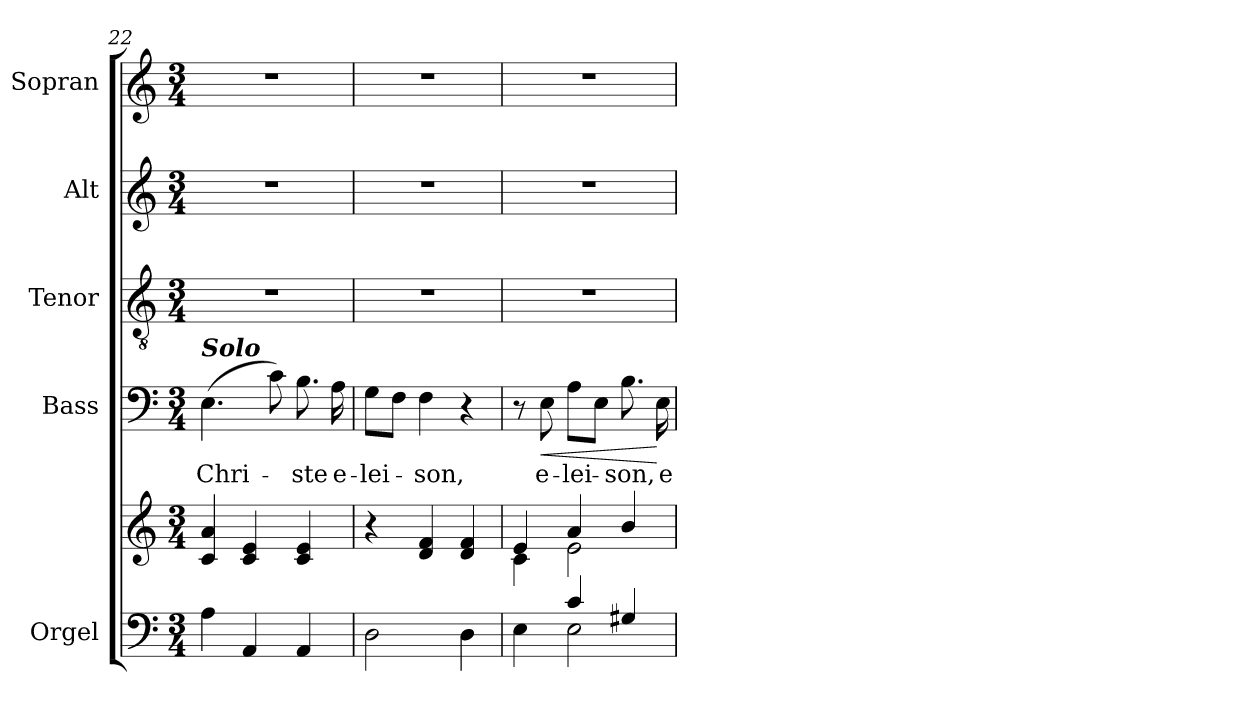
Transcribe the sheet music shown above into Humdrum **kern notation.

**kern	**kern	**kern	**text	**dynam	**kern	**kern	**kern
*part5	*part5	*part4	*part4	*part4	*part3	*part2	*part1
*staff6	*staff5	*staff4	*staff4	*staff4	*staff3	*staff2	*staff1
*I"Orgel	*	*I"Bass	*	*	*I"Tenor	*I"Alt	*I"Sopran
*I'Org.	*	*I'B.	*	*	*I'T.	*I'A.	*I'S.
*clefF4	*clefG2	*clefF4	*	*	*clefGv2	*clefG2	*clefG2
*k[]	*k[]	*k[]	*	*	*k[]	*k[]	*k[]
*C:	*C:	*C:	*	*	*C:	*C:	*C:
*M3/4	*M3/4	*M3/4	*	*	*M3/4	*M3/4	*M3/4
=22	=22	=22	=22	=22	=22	=22	=22
!	!	!LO:TX:a:Bi:t=Solo	!	!	!	!	!
!	!	!	!LO:LY:b	!	!	!	!
4A\	4c/ 4a/	(>4.E\	Chri-	.	2.r	2.r	2.r
4AA/	4c/ 4e/	.	.	.	.	.	.
.	.	8c\)	.	.	.	.	.
!	!	!	!LO:LY:b	!	!	!	!
4AA/	4c/ 4e/	8.B\	-ste	.	.	.	.
!	!	!	!LO:LY:b	!	!	!	!
.	.	16A\	e-	.	.	.	.
=23	=23	=23	=23	=23	=23	=23	=23
!	!	!	!LO:LY:b	!	!	!	!
2D\	4r	8G\L	-lei-	.	2.r	2.r	2.r
.	.	8F\J	.	.	.	.	.
!	!	!	!LO:LY:b	!	!	!	!
.	4d/ 4f/	4F\	-son,	.	.	.	.
4D\	4d/ 4f/	4r	.	.	.	.	.
=24	=24	=24	=24	=24	=24	=24	=24
*^	*^	*	*	*	*	*	*
4ryy	4E\	4e/	4c\	8r	.	.	2.r	2.r	2.r
!	!	!	!	!	!LO:LY:b	!LO:HP:b	!	!	!
.	.	.	.	8E\	e-	<	.	.	.
!	!	!	!	!	!LO:LY:b	!	!	!	!
4c/	2E\	4a/	2e\	8A\L	-lei-	.	.	.	.
.	.	.	.	8E\J	.	.	.	.	.
!	!	!	!	!	!LO:LY:b	!	!	!	!
4G#X/	.	4b/	.	8.B\	-son,	.	.	.	.
!	!	!	!	!	!LO:LY:b	!	!	!	!
.	.	.	.	16E\	e-	[	.	.	.
*v	*v	*	*	*	*	*	*	*	*
*	*v	*v	*	*	*	*	*	*
=	=	=	=	=	=	=	=
*-	*-	*-	*-	*-	*-	*-	*-
